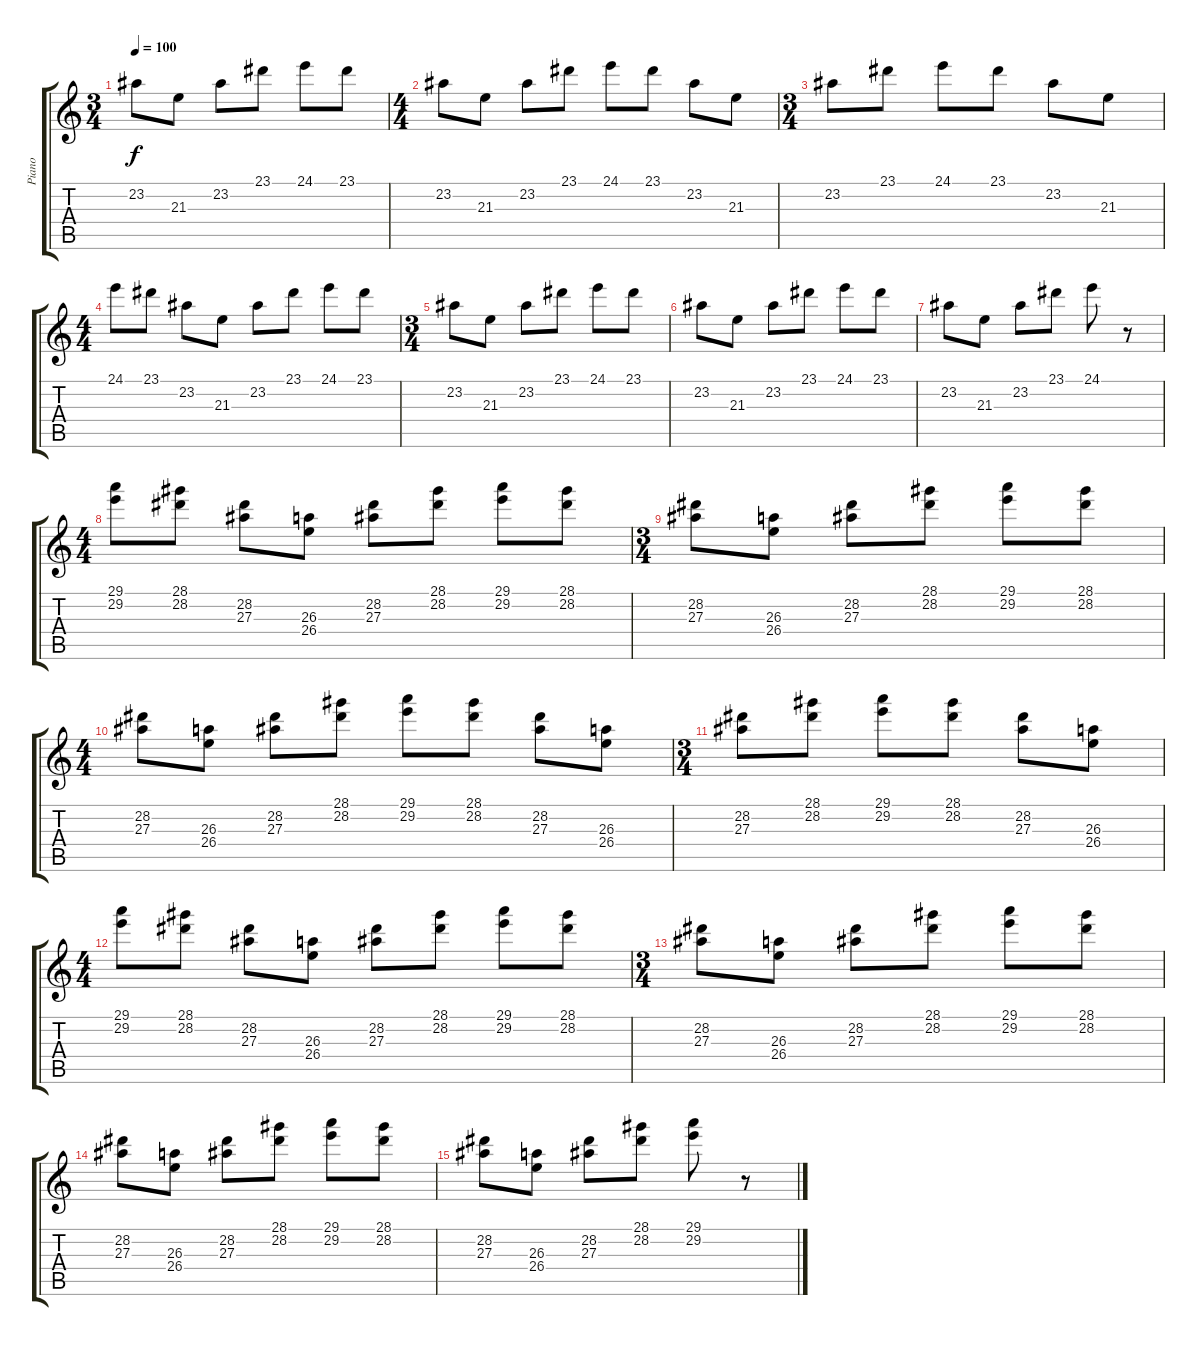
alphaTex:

\track ("Piano" "Piano") {instrument acousticgrandpiano}
\staff {score tabs}
\tuning (E4 B3 G3 D3 A2 D2) {hide}
\ts (3 4)
\tempo 100
\clef g2
\ks c
23.2.8{dy f} 21.3.8 23.2.8 23.1.8 24.1.8 23.1.8 |
\ts (4 4)
23.2.8 21.3.8 23.2.8 23.1.8 24.1.8 23.1.8 23.2.8 21.3.8 |
\ts (3 4)
23.2.8 23.1.8 24.1.8 23.1.8 23.2.8 21.3.8 |
\ts (4 4)
24.1.8 23.1.8 23.2.8 21.3.8 23.2.8 23.1.8 24.1.8 23.1.8 |
\ts (3 4)
23.2.8 21.3.8 23.2.8 23.1.8 24.1.8 23.1.8 |
23.2.8 21.3.8 23.2.8 23.1.8 24.1.8 23.1.8 |
23.2.8 21.3.8 23.2.8 23.1.8 24.1.8 r.8 |
\ts (4 4)
(29.1 29.2).8{volume 9} (28.1 28.2).8 (28.2 27.3).8 (26.3 26.4).8 (28.2 27.3).8 (28.1 28.2).8 (29.1 29.2).8 (28.1 28.2).8 |
\ts (3 4)
(28.2 27.3).8 (26.3 26.4).8 (28.2 27.3).8 (28.1 28.2).8 (29.1 29.2).8 (28.1 28.2).8 |
\ts (4 4)
(28.2 27.3).8 (26.3 26.4).8 (28.2 27.3).8 (28.1 28.2).8 (29.1 29.2).8 (28.1 28.2).8 (28.2 27.3).8 (26.3 26.4).8 |
\ts (3 4)
(28.2 27.3).8 (28.1 28.2).8 (29.1 29.2).8 (28.1 28.2).8 (28.2 27.3).8 (26.3 26.4).8 |
\ts (4 4)
(29.1 29.2).8 (28.1 28.2).8 (28.2 27.3).8 (26.3 26.4).8 (28.2 27.3).8 (28.1 28.2).8 (29.1 29.2).8 (28.1 28.2).8 |
\ts (3 4)
(28.2 27.3).8 (26.3 26.4).8 (28.2 27.3).8 (28.1 28.2).8 (29.1 29.2).8 (28.1 28.2).8 |
(28.2 27.3).8 (26.3 26.4).8 (28.2 27.3).8 (28.1 28.2).8 (29.1 29.2).8 (28.1 28.2).8 |
(28.2 27.3).8 (26.3 26.4).8 (28.2 27.3).8 (28.1 28.2).8 (29.1 29.2).8 r.8
